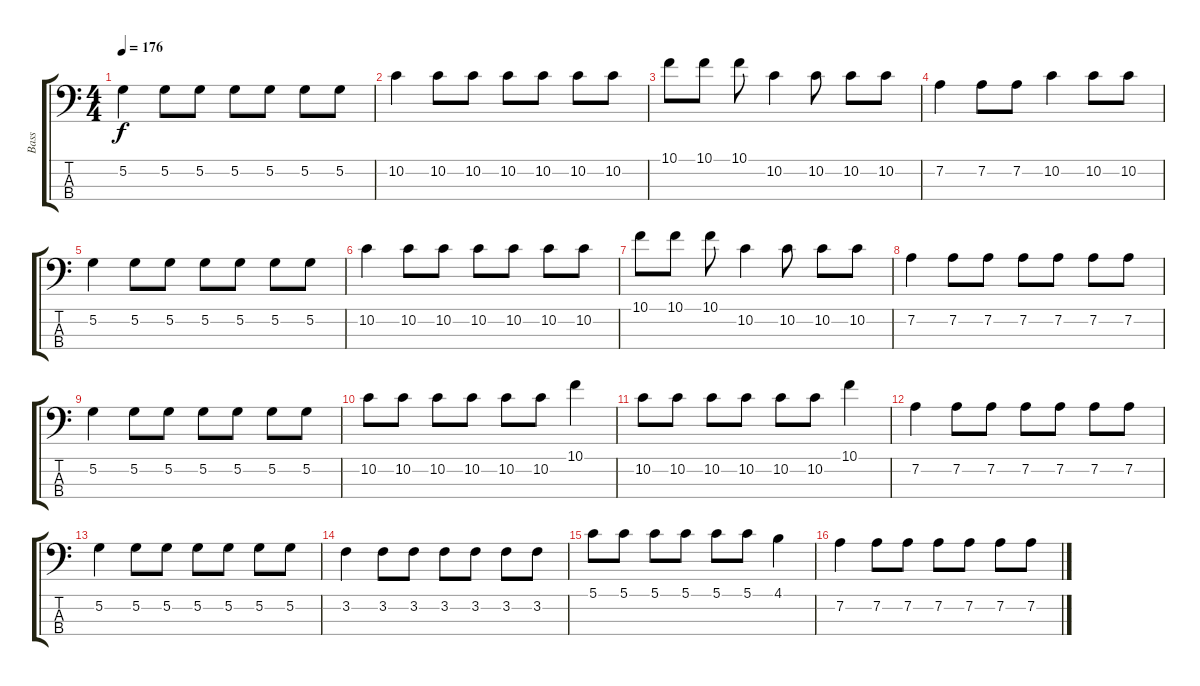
\track ("Bass" "Bass") {instrument electricbassfinger}
\staff {score tabs}
\tuning (G2 D2 A1 E1) {hide}
\ts (4 4)
\tempo 176
\clef f4
\ks c
5.2.4{dy f} 5.2.8 5.2.8 5.2.8 5.2.8 5.2.8 5.2.8 |
10.2.4 10.2.8 10.2.8 10.2.8 10.2.8 10.2.8 10.2.8 |
10.1.8 10.1.8 10.1.8 10.2.4 10.2.8 10.2.8 10.2.8 |
7.2.4 7.2.8 7.2.8 10.2.4 10.2.8 10.2.8 |
5.2.4 5.2.8 5.2.8 5.2.8 5.2.8 5.2.8 5.2.8 |
10.2.4 10.2.8 10.2.8 10.2.8 10.2.8 10.2.8 10.2.8 |
10.1.8 10.1.8 10.1.8 10.2.4 10.2.8 10.2.8 10.2.8 |
7.2.4 7.2.8 7.2.8 7.2.8 7.2.8 7.2.8 7.2.8 |
5.2.4 5.2.8 5.2.8 5.2.8 5.2.8 5.2.8 5.2.8 |
10.2.8 10.2.8 10.2.8 10.2.8 10.2.8 10.2.8 10.1.4 |
10.2.8 10.2.8 10.2.8 10.2.8 10.2.8 10.2.8 10.1.4 |
7.2.4 7.2.8 7.2.8 7.2.8 7.2.8 7.2.8 7.2.8 |
5.2.4 5.2.8 5.2.8 5.2.8 5.2.8 5.2.8 5.2.8 |
3.2.4 3.2.8 3.2.8 3.2.8 3.2.8 3.2.8 3.2.8 |
5.1.8 5.1.8 5.1.8 5.1.8 5.1.8 5.1.8 4.1.4 |
7.2.4 7.2.8 7.2.8 7.2.8 7.2.8 7.2.8 7.2.8
